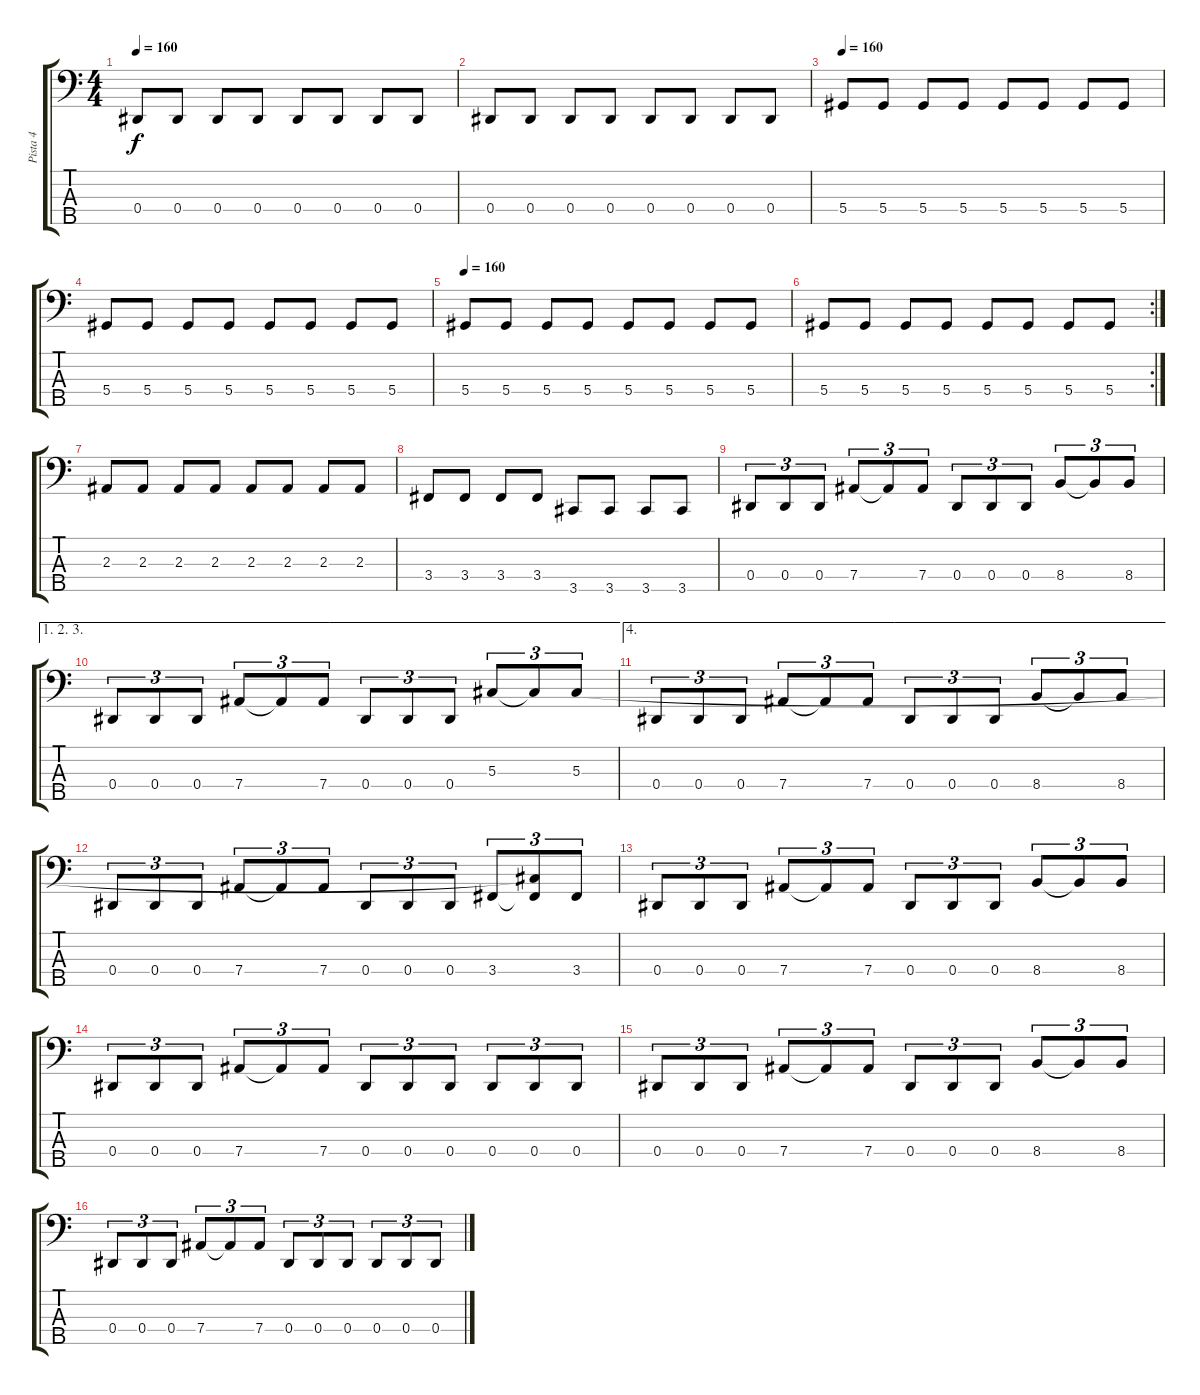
\track ("Pista 4" "Pista 4") {instrument electricbassfinger}
\staff {score tabs}
\tuning (Gb2 Db2 Ab1 Eb1 Bb0) {hide}
\ts (4 4)
\tempo 160
\clef f4
\ks c
0.4.8{dy f} 0.4.8 0.4.8 0.4.8 0.4.8 0.4.8 0.4.8 0.4.8 |
0.4.8 0.4.8 0.4.8 0.4.8 0.4.8 0.4.8 0.4.8 0.4.8 |
\tempo 160
5.4.8 5.4.8 5.4.8 5.4.8 5.4.8 5.4.8 5.4.8 5.4.8 |
5.4.8 5.4.8 5.4.8 5.4.8 5.4.8 5.4.8 5.4.8 5.4.8 |
\tempo 160
5.4.8 5.4.8 5.4.8 5.4.8 5.4.8 5.4.8 5.4.8 5.4.8 |
\rc 2
5.4.8 5.4.8 5.4.8 5.4.8 5.4.8 5.4.8 5.4.8 5.4.8 |
2.3.8 2.3.8 2.3.8 2.3.8 2.3.8 2.3.8 2.3.8 2.3.8 |
3.4.8 3.4.8 3.4.8 3.4.8 3.5.8 3.5.8 3.5.8 3.5.8 |
0.4.8{tu (3 2)} 0.4.8{tu (3 2)} 0.4.8{tu (3 2)} 7.4.8{tu (3 2)} 7.4{t}.8{tu (3 2)} 7.4.8{tu (3 2)} 0.4.8{tu (3 2)} 0.4.8{tu (3 2)} 0.4.8{tu (3 2)} 8.4.8{tu (3 2)} 8.4{t}.8{tu (3 2)} 8.4.8{tu (3 2)} |
\ae (1 2 3)
0.4.8{tu (3 2)} 0.4.8{tu (3 2)} 0.4.8{tu (3 2)} 7.4.8{tu (3 2)} 7.4{t}.8{tu (3 2)} 7.4.8{tu (3 2)} 0.4.8{tu (3 2)} 0.4.8{tu (3 2)} 0.4.8{tu (3 2)} 5.3.8{tu (3 2)} 5.3{t}.8{tu (3 2)} 5.3.8{tu (3 2)} |
\ae 4
0.4.8{tu (3 2)} 0.4.8{tu (3 2)} 0.4.8{tu (3 2)} 7.4.8{tu (3 2)} 7.4{t}.8{tu (3 2)} 7.4.8{tu (3 2)} 0.4.8{tu (3 2)} 0.4.8{tu (3 2)} 0.4.8{tu (3 2)} 8.4.8{tu (3 2)} 8.4{t}.8{tu (3 2)} 8.4.8{tu (3 2)} |
0.4.8{tu (3 2)} 0.4.8{tu (3 2)} 0.4.8{tu (3 2)} 7.4.8{tu (3 2)} 7.4{t}.8{tu (3 2)} 7.4.8{tu (3 2)} 0.4.8{tu (3 2)} 0.4.8{tu (3 2)} 0.4.8{tu (3 2)} 3.4.8{tu (3 2)} (5.3{t} 3.4{t}).8{tu (3 2)} 3.4.8{tu (3 2)} |
0.4.8{tu (3 2)} 0.4.8{tu (3 2)} 0.4.8{tu (3 2)} 7.4.8{tu (3 2)} 7.4{t}.8{tu (3 2)} 7.4.8{tu (3 2)} 0.4.8{tu (3 2)} 0.4.8{tu (3 2)} 0.4.8{tu (3 2)} 8.4.8{tu (3 2)} 8.4{t}.8{tu (3 2)} 8.4.8{tu (3 2)} |
0.4.8{tu (3 2)} 0.4.8{tu (3 2)} 0.4.8{tu (3 2)} 7.4.8{tu (3 2)} 7.4{t}.8{tu (3 2)} 7.4.8{tu (3 2)} 0.4.8{tu (3 2)} 0.4.8{tu (3 2)} 0.4.8{tu (3 2)} 0.4.8{tu (3 2)} 0.4.8{tu (3 2)} 0.4.8{tu (3 2)} |
0.4.8{tu (3 2)} 0.4.8{tu (3 2)} 0.4.8{tu (3 2)} 7.4.8{tu (3 2)} 7.4{t}.8{tu (3 2)} 7.4.8{tu (3 2)} 0.4.8{tu (3 2)} 0.4.8{tu (3 2)} 0.4.8{tu (3 2)} 8.4.8{tu (3 2)} 8.4{t}.8{tu (3 2)} 8.4.8{tu (3 2)} |
0.4.8{tu (3 2)} 0.4.8{tu (3 2)} 0.4.8{tu (3 2)} 7.4.8{tu (3 2)} 7.4{t}.8{tu (3 2)} 7.4.8{tu (3 2)} 0.4.8{tu (3 2)} 0.4.8{tu (3 2)} 0.4.8{tu (3 2)} 0.4.8{tu (3 2)} 0.4.8{tu (3 2)} 0.4.8{tu (3 2)}
